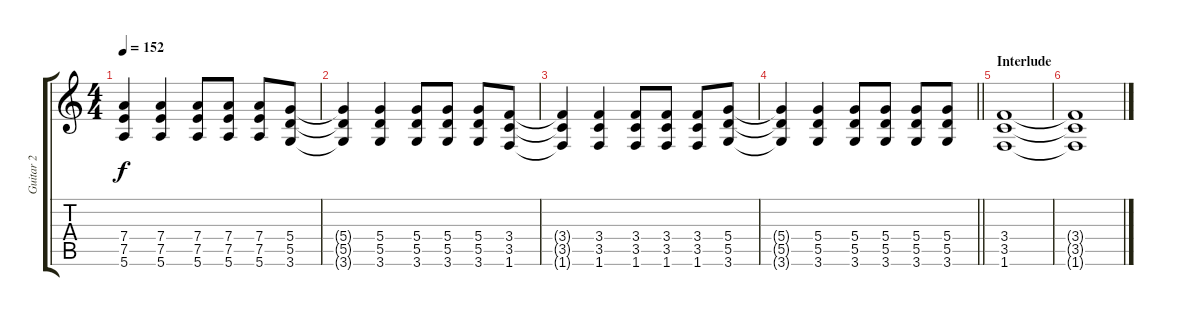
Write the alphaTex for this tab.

\track ("Guitar 2" "Guitar 2") {instrument overdrivenguitar}
\staff {score tabs}
\tuning (E4 B3 G3 D3 A2 E2) {hide}
\ts (4 4)
\tempo 152
\clef g2
\ks c
(7.4{t} 7.5{t} 5.6{t}).4{dy f} (7.4 7.5 5.6).4 (7.4 7.5 5.6).8 (7.4 7.5 5.6).8 (7.4 7.5 5.6).8 (5.4 5.5 3.6).8 |
(5.4{t} 5.5{t} 3.6{t}).4 (5.4 5.5 3.6).4 (5.4 5.5 3.6).8 (5.4 5.5 3.6).8 (5.4 5.5 3.6).8 (3.4 3.5 1.6).8 |
(3.4{t} 3.5{t} 1.6{t}).4 (3.4 3.5 1.6).4 (3.4 3.5 1.6).8 (3.4 3.5 1.6).8 (3.4 3.5 1.6).8 (5.4 5.5 3.6).8 |
\barLineRight lightlight
(5.4{t} 5.5{t} 3.6{t}).4 (5.4 5.5 3.6).4 (5.4 5.5 3.6).8 (5.4 5.5 3.6).8 (5.4 5.5 3.6).8 (5.4 5.5 3.6).8 |
\section ("" "Interlude")
(3.4 3.5 1.6).1{volume 0} |
(3.4{t} 3.5{t} 1.6{t}).1
